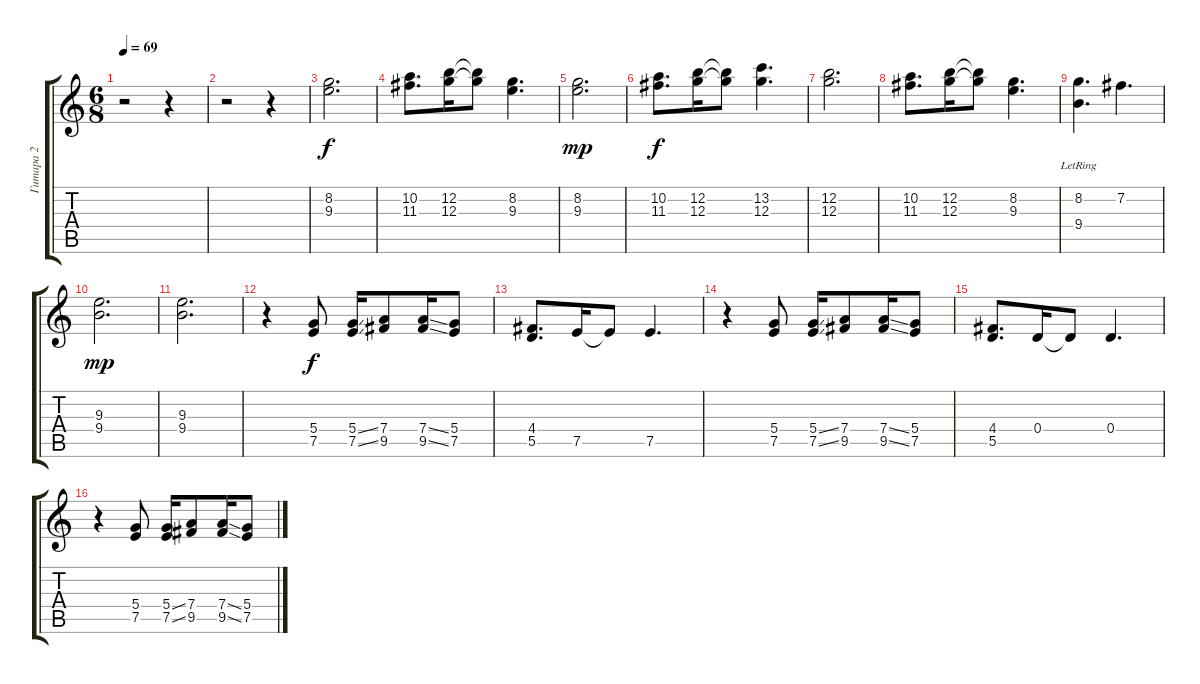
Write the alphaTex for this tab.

\track ("Гитара 2" "Гитара 2") {instrument acousticguitarsteel}
\staff {score tabs}
\tuning (E4 B3 G3 D3 A2 E2) {hide}
\ts (6 8)
\tempo 69
\clef g2
\ks c
r.2{dy f} r.4 |
r.2 r.4 |
(8.2 9.3).2{d instrument distortionguitar} |
(10.2 11.3).8{d} (12.2 12.3).16 (12.2{t} 12.3{t}).8 (8.2 9.3).4{d} |
(8.2 9.3).2{d dy mp} |
(10.2 11.3).8{d dy f} (12.2 12.3).16 (12.2{t} 12.3{t}).8 (13.2 12.3).4{d} |
(12.2 12.3).2{d} |
(10.2 11.3).8{d} (12.2 12.3).16 (12.2{t} 12.3{t}).8 (8.2 9.3).4{d} |
(8.2 9.4{lr}).4{d} 7.2.4{d} |
(9.3 9.4).2{d dy mp} |
(9.3 9.4).2{d} |
r.4 (5.4 7.5).8{dy f} (5.4{ss} 7.5{ss}).16 (7.4 9.5).8 (7.4{ss} 9.5{ss}).16 (5.4 7.5).8 |
(4.4 5.5).8{d} 7.5.16 7.5{t}.8 7.5.4{d} |
r.4 (5.4 7.5).8 (5.4{ss} 7.5{ss}).16 (7.4 9.5).8 (7.4{ss} 9.5{ss}).16 (5.4 7.5).8 |
(4.4 5.5).8{d} 0.4.16 0.4{t}.8 0.4.4{d} |
r.4 (5.4 7.5).8 (5.4{ss} 7.5{ss}).16 (7.4 9.5).8 (7.4{ss} 9.5{ss}).16 (5.4 7.5).8
